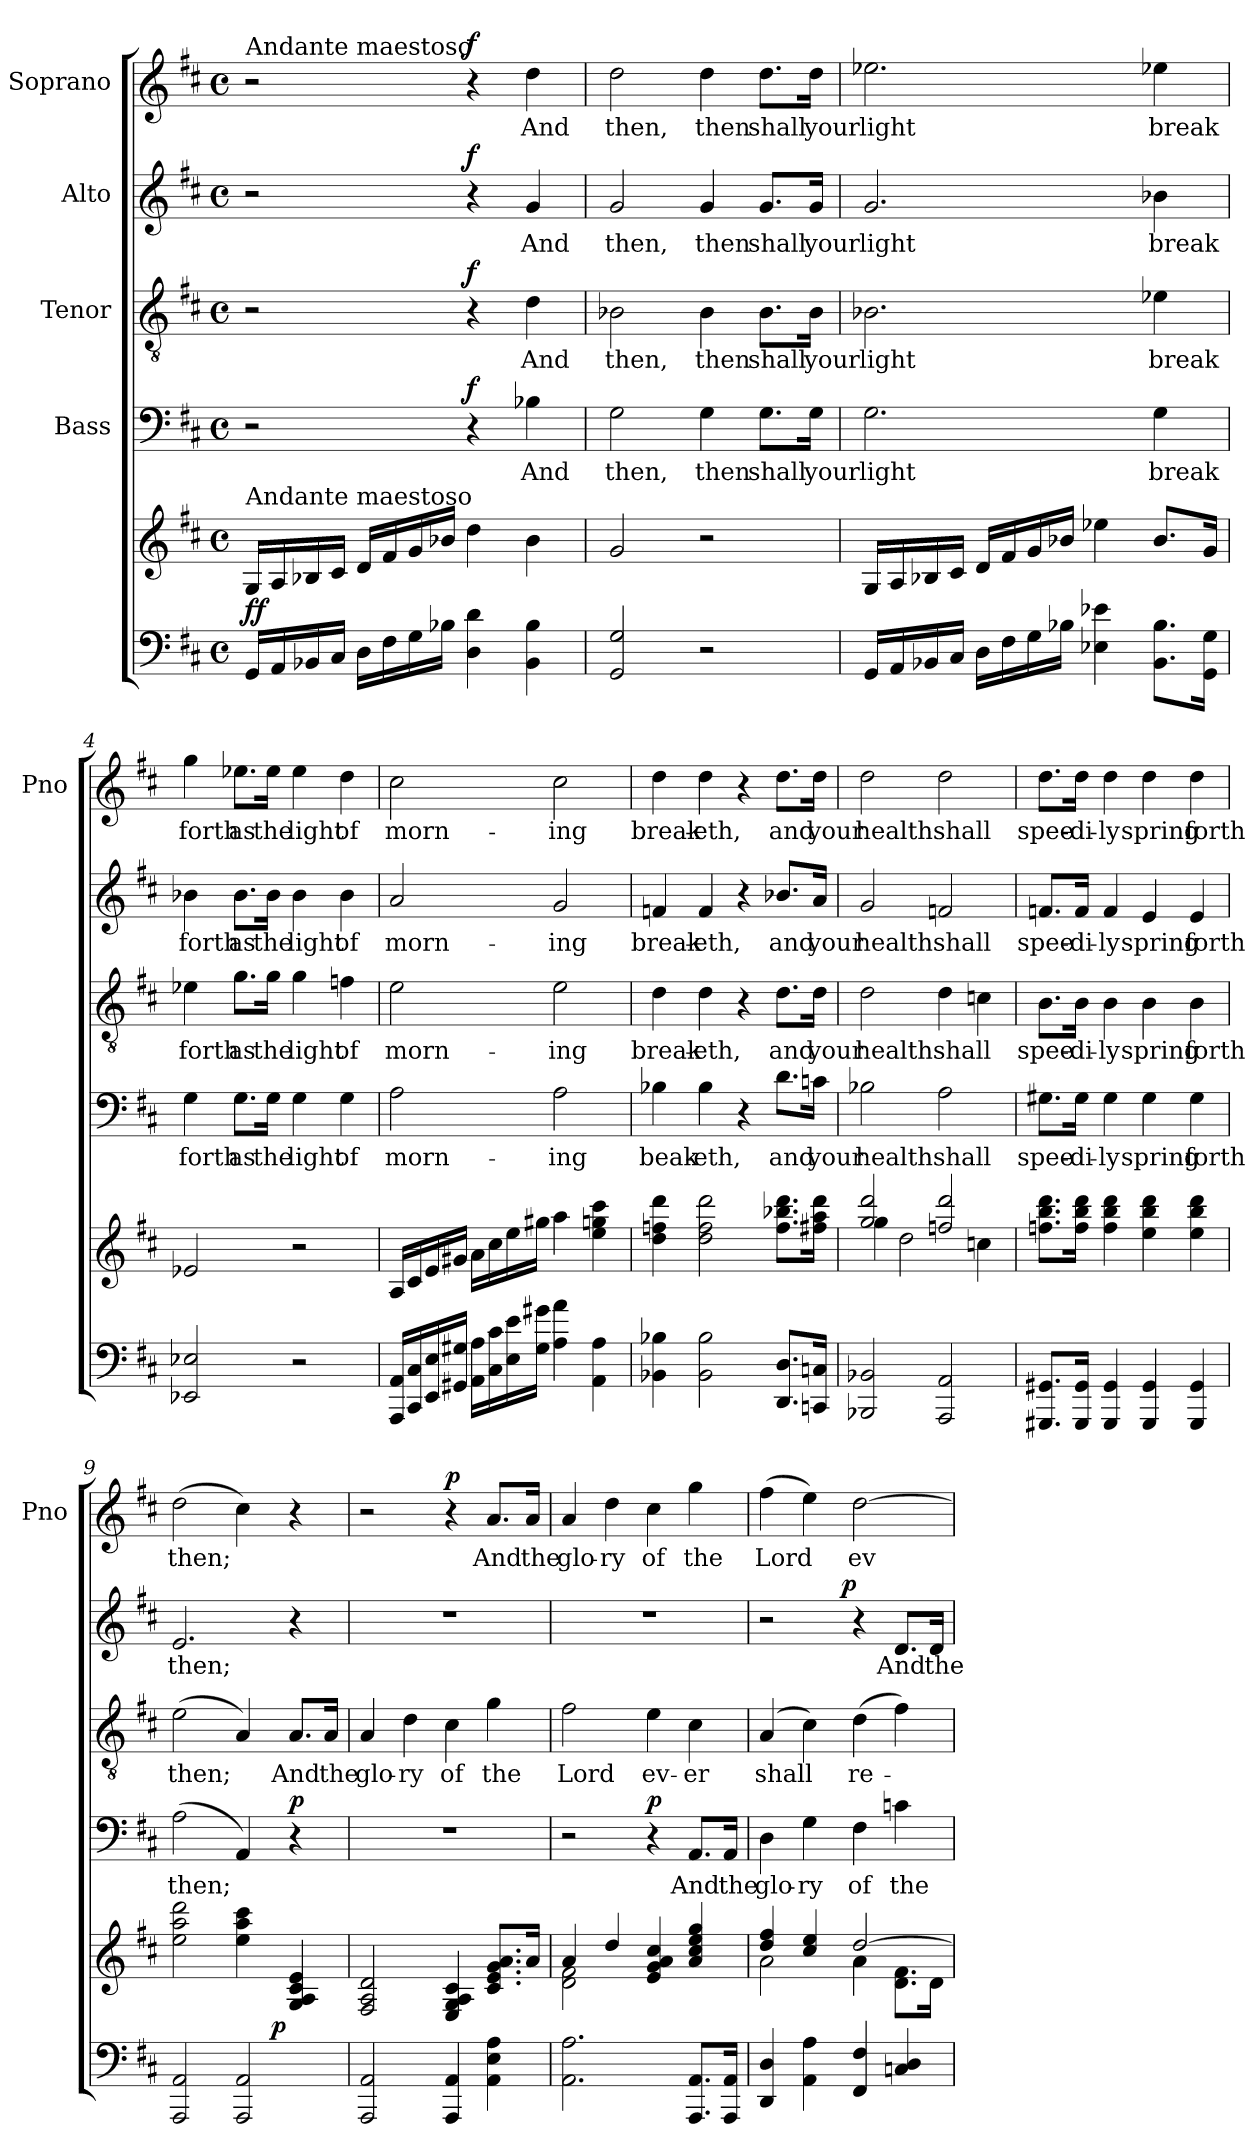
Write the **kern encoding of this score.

**kern	**kern	**dynam	**kern	**text	**dynam	**kern	**text	**dynam	**kern	**text	**dynam	**kern	**text	**dynam
*part5	*part5	*part5	*part4	*part4	*part4	*part3	*part3	*part3	*part2	*part2	*part2	*part1	*part1	*part1
*staff6	*staff5	*staff5/6	*staff4	*staff4	*staff4	*staff3	*staff3	*staff3	*staff2	*staff2	*staff2	*staff1	*staff1	*staff1
*	*	*	*I"Bass	*	*	*I"Tenor	*	*	*I"Alto	*	*	*I"Soprano	*	*
*	*	*	*	*	*	*	*	*	*	*	*	*I'Pno	*	*
*clefF4	*clefG2	*	*clefF4	*	*	*clefGv2	*	*	*clefG2	*	*	*clefG2	*	*
*k[f#c#]	*k[f#c#]	*	*k[f#c#]	*	*	*k[f#c#]	*	*	*k[f#c#]	*	*	*k[f#c#]	*	*
*D:	*D:	*	*D:	*	*	*D:	*	*	*D:	*	*	*D:	*	*
*M4/4	*M4/4	*	*M4/4	*	*	*M4/4	*	*	*M4/4	*	*	*M4/4	*	*
*met(c)	*met(c)	*	*met(c)	*	*	*met(c)	*	*	*met(c)	*	*	*met(c)	*	*
=1	=1	=1	=1	=1	=1	=1	=1	=1	=1	=1	=1	=1	=1	=1
!	!	!	!	!	!	!	!	!	!	!	!	!LO:TX:a:t=Andante maestoso	!	!
!	!LO:TX:a:t=Andante maestoso	!	!	!	!	!	!	!	!	!	!	!	!	!
!	!	!LO:DY:a=2	!	!	!	!	!	!	!	!	!	!	!	!
16GG/LL	16G/LL	ff	2r	.	.	2r	.	.	2r	.	.	2r	.	.
16AA/	16A/	.	.	.	.	.	.	.	.	.	.	.	.	.
16BB-X/	16B-X/	.	.	.	.	.	.	.	.	.	.	.	.	.
16C#/JJ	16c#/JJ	.	.	.	.	.	.	.	.	.	.	.	.	.
16D\LL	16d/LL	.	.	.	.	.	.	.	.	.	.	.	.	.
16F#\	16f#/	.	.	.	.	.	.	.	.	.	.	.	.	.
16G\	16g/	.	.	.	.	.	.	.	.	.	.	.	.	.
16B-X\JJ	16b-X/JJ	.	.	.	.	.	.	.	.	.	.	.	.	.
!	!	!	!	!	!LO:DY:b	!	!	!LO:DY:b	!	!	!LO:DY:b	!	!	!LO:DY:b
4D\ 4d\	4dd\	.	4r	.	f	4r	.	f	4r	.	f	4r	.	f
4BB-\ 4B-\	4b-\	.	4B-X\	And	.	4d\	And	.	4g/	And	.	4dd\	And	.
=2	=2	=2	=2	=2	=2	=2	=2	=2	=2	=2	=2	=2	=2	=2
2GG/ 2G/	2g/	.	2G\	then,	.	2B-X\	then,	.	2g/	then,	.	2dd\	then,	.
2r	2r	.	4G\	then	.	4B-\	then	.	4g/	then	.	4dd\	then	.
.	.	.	8.G\L	shall	.	8.B-\L	shall	.	8.g/L	shall	.	8.dd\L	shall	.
.	.	.	16G\Jk	your	.	16B-\Jk	your	.	16g/Jk	your	.	16dd\Jk	your	.
=3	=3	=3	=3	=3	=3	=3	=3	=3	=3	=3	=3	=3	=3	=3
16GG/LL	16G/LL	.	2.G\	light	.	2.B-X\	light	.	2.g/	light	.	2.ee-X\	light	.
16AA/	16A/	.	.	.	.	.	.	.	.	.	.	.	.	.
16BB-X/	16B-X/	.	.	.	.	.	.	.	.	.	.	.	.	.
16C#/JJ	16c#/JJ	.	.	.	.	.	.	.	.	.	.	.	.	.
16D\LL	16d/LL	.	.	.	.	.	.	.	.	.	.	.	.	.
16F#\	16f#/	.	.	.	.	.	.	.	.	.	.	.	.	.
16G\	16g/	.	.	.	.	.	.	.	.	.	.	.	.	.
16B-X\JJ	16b-X/JJ	.	.	.	.	.	.	.	.	.	.	.	.	.
4E-X\ 4e-X\	4ee-X\	.	.	.	.	.	.	.	.	.	.	.	.	.
8.BB-\ 8.B-\L	8.b-/L	.	4G\	break	.	4e-X\	break	.	4b-X\	break	.	4ee-X\	break	.
16GG\ 16G\Jk	16g/Jk	.	.	.	.	.	.	.	.	.	.	.	.	.
=4	=4	=4	=4	=4	=4	=4	=4	=4	=4	=4	=4	=4	=4	=4
2EE-X/ 2E-X/	2e-X/	.	4G\	forth	.	4e-X\	forth	.	4b-X\	forth	.	4gg\	forth	.
.	.	.	8.G\L	as	.	8.g\L	as	.	8.b-\L	as	.	8.ee-X\L	as	.
.	.	.	16G\Jk	the	.	16g\Jk	the	.	16b-\Jk	the	.	16ee-\Jk	the	.
2r	2r	.	4G\	light	.	4g\	light	.	4b-\	light	.	4ee-\	light	.
.	.	.	4G\	of	.	4fn\	of	.	4b-\	of	.	4dd\	of	.
!!LO:LB:g=z
=5	=5	=5	=5	=5	=5	=5	=5	=5	=5	=5	=5	=5	=5	=5
16AAA/ 16AA/LL	16A/LL	.	2A\	morn-	.	2e\	morn-	.	2a/	morn-	.	2cc#\	morn-	.
16CC#/ 16C#/	16c#/	.	.	.	.	.	.	.	.	.	.	.	.	.
16EE/ 16E/	16e/	.	.	.	.	.	.	.	.	.	.	.	.	.
16GG#X/ 16G#X/JJ	16g#X/JJ	.	.	.	.	.	.	.	.	.	.	.	.	.
16AA\ 16A\LL	16a\LL	.	.	.	.	.	.	.	.	.	.	.	.	.
16C#\ 16c#\	16cc#\	.	.	.	.	.	.	.	.	.	.	.	.	.
16E\ 16e\	16ee\	.	.	.	.	.	.	.	.	.	.	.	.	.
16G#\ 16g#X\JJ	16gg#X\JJ	.	.	.	.	.	.	.	.	.	.	.	.	.
4A\ 4a\	4aa\	.	2A\	-ing	.	2e\	-ing	.	2g/	-ing	.	2cc#\	-ing	.
4AA\ 4A\	4ee\ 4ggn\ 4ccc#\	.	.	.	.	.	.	.	.	.	.	.	.	.
=6	=6	=6	=6	=6	=6	=6	=6	=6	=6	=6	=6	=6	=6	=6
4BB-X\ 4B-X\	4dd\ 4ffn\ 4ddd\	.	4B-X\	beak-	.	4d\	break-	.	4fn/	break-	.	4dd\	break-	.
2BB-\ 2B-\	2dd\ 2ff\ 2ddd\	.	4B-\	-eth,	.	4d\	-eth,	.	4f/	-eth,	.	4dd\	-eth,	.
.	.	.	4r	.	.	4r	.	.	4r	.	.	4r	.	.
8.DD/ 8.D/L	8.ff\ 8.bb-X\ 8.ddd\L	.	8.d\L	and	.	8.d\L	and	.	8.b-X/L	and	.	8.dd\L	and	.
16CCn/ 16Cn/Jk	16ff#X\ 16aa\ 16ddd\Jk	.	16cn\Jk	your	.	16d\Jk	your	.	16a/Jk	your	.	16dd\Jk	your	.
=7	=7	=7	=7	=7	=7	=7	=7	=7	=7	=7	=7	=7	=7	=7
*	*^	*	*	*	*	*	*	*	*	*	*	*	*	*
2BBB-X/ 2BB-X/	2gg/ 2ddd/	4gg\	.	2B-X\	health	.	2d\	health	.	2g/	health	.	2dd\	health	.
.	.	2dd\	.	.	.	.	.	.	.	.	.	.	.	.	.
2AAA/ 2AA/	2ffn/ 2ddd/	.	.	2A\	shall	.	4d\	shall	.	2fn/	shall	.	2dd\	shall	.
.	.	4ccn\	.	.	.	.	4cn\	.	.	.	.	.	.	.	.
*	*v	*v	*	*	*	*	*	*	*	*	*	*	*	*	*
=8	=8	=8	=8	=8	=8	=8	=8	=8	=8	=8	=8	=8	=8	=8
8.GGG#X/ 8.GG#X/L	8.ffn\ 8.bb\ 8.ddd\L	.	8.G#X\L	spee-	.	8.B\L	spee-	.	8.fn/L	spee-	.	8.dd\L	spee-	.
16GGG#/ 16GG#/Jk	16ff\ 16bb\ 16ddd\Jk	.	16G#\Jk	-di-	.	16B\Jk	-di-	.	16f/Jk	-di-	.	16dd\Jk	-di-	.
4GGG#/ 4GG#/	4ff\ 4bb\ 4ddd\	.	4G#\	-ly	.	4B\	-ly	.	4f/	-ly	.	4dd\	-ly	.
4GGG#/ 4GG#/	4ee\ 4bb\ 4ddd\	.	4G#\	spring	.	4B\	spring	.	4e/	spring	.	4dd\	spring	.
4GGG#/ 4GG#/	4ee\ 4bb\ 4ddd\	.	4G#\	forth	.	4B\	forth	.	4e/	forth	.	4dd\	forth	.
=9	=9	=9	=9	=9	=9	=9	=9	=9	=9	=9	=9	=9	=9	=9
*^	*	*	*	*	*	*	*	*	*	*	*	*	*	*
2AAA/ 2AA/	2ryy	2ee\ 2aa\ 2ddd\	.	(2A\	then;	.	(2e\	then;	.	2.e/	then;	.	(2dd\	then;	.
2AAA/ 2AA/	8.ryy	4ee\ 4aa\ 4ccc#\	.	4AA/)	.	.	4A/)	.	.	.	.	.	4cc#\)	.	.
!	!	!	!LO:DY:a=2	!	!	!	!	!	!	!	!	!	!	!	!
.	4ryy	.	p	.	.	.	.	.	.	.	.	.	.	.	.
!	!	!	!	!	!	!LO:DY:a	!	!	!	!	!	!	!	!	!
.	.	4G/ 4A/ 4c#/ 4e/	.	4r	.	p	8.A/L	And	.	4r	.	.	4r	.	.
.	16ryy	.	.	.	.	.	16A/Jk	the	.	.	.	.	.	.	.
*v	*v	*	*	*	*	*	*	*	*	*	*	*	*	*	*
=10	=10	=10	=10	=10	=10	=10	=10	=10	=10	=10	=10	=10	=10	=10
2AAA/ 2AA/	2F#/ 2A/ 2d/	.	1r	.	.	4A/	glo-	.	1r	.	.	2r	.	.
.	.	.	.	.	.	4d\	-ry	.	.	.	.	.	.	.
!	!	!	!	!	!	!	!	!	!	!	!	!	!	!LO:DY:b
4AAA/ 4AA/	4E/ 4G/ 4A/ 4c#/	.	.	.	.	4c#\	of	.	.	.	.	4r	.	p
4AA\ 4E\ 4A\	8.c#/ 8.e/ 8.g/ 8.a/L	.	.	.	.	4g\	the	.	.	.	.	8.a/L	And	.
.	16a/Jk	.	.	.	.	.	.	.	.	.	.	16a/Jk	the	.
!!LO:PB:g=z
=11	=11	=11	=11	=11	=11	=11	=11	=11	=11	=11	=11	=11	=11	=11
*	*^	*	*	*	*	*	*	*	*	*	*	*	*	*
2.AA\ 2.A\	4a/	2d\ 2f#\	.	2r	.	.	2f#\	Lord	.	1r	.	.	4a/	glo-	.
.	4dd/	.	.	.	.	.	.	.	.	.	.	.	4dd\	-ry	.
!	!	!	!	!	!	!LO:DY:b	!	!	!	!	!	!	!	!	!
.	4e/ 4g/ 4a/ 4cc#/	2ryy	.	4r	.	p	4e\	ev-	.	.	.	.	4cc#\	of	.
8.AAA/ 8.AA/L	4a/ 4cc#/ 4ee/ 4gg/	.	.	8.AA/L	And	.	4c#\	-er	.	.	.	.	4gg\	the	.
16AAA/ 16AA/Jk	.	.	.	16AA/Jk	the	.	.	.	.	.	.	.	.	.	.
=12	=12	=12	=12	=12	=12	=12	=12	=12	=12	=12	=12	=12	=12	=12	=12
*	*	*	*	*	*	*	*	*	*	*^	*	*	*	*	*
4DD/ 4D/	4dd/ 4ff#/	2a\	.	4D\	glo-	.	(4A/	shall	.	2r	4...ryy	.	.	(4ff#\	Lord	.
4AA\ 4A\	4cc#/ 4ee/	.	.	4G\	-ry	.	4c#\)	.	.	.	.	.	.	4ee\)	.	.
!	!	!	!	!	!	!	!	!	!	!	!	!	!LO:DY:b	!	!	!
.	.	.	.	.	.	.	.	.	.	.	2ryy	.	p	.	.	.
4FF#/ 4F#/	[>2dd/	4a\	.	4F#\	of	.	(4d\	re-	.	4r	.	.	.	[2dd\	ev-	.
4Cn/ 4D/	.	8.d\ 8.f#\L	.	4cn\	the	.	4f#\)	.	.	8.d/L	.	And	.	.	.	.
.	.	16d\Jk	.	.	.	.	.	.	.	16d/Jk	.	the	.	.	.	.
.	.	.	.	.	.	.	.	.	.	.	32ryy	.	.	.	.	.
*	*v	*v	*	*	*	*	*	*	*	*v	*v	*	*	*	*	*
=	=	=	=	=	=	=	=	=	=	=	=	=	=	=
*-	*-	*-	*-	*-	*-	*-	*-	*-	*-	*-	*-	*-	*-	*-
